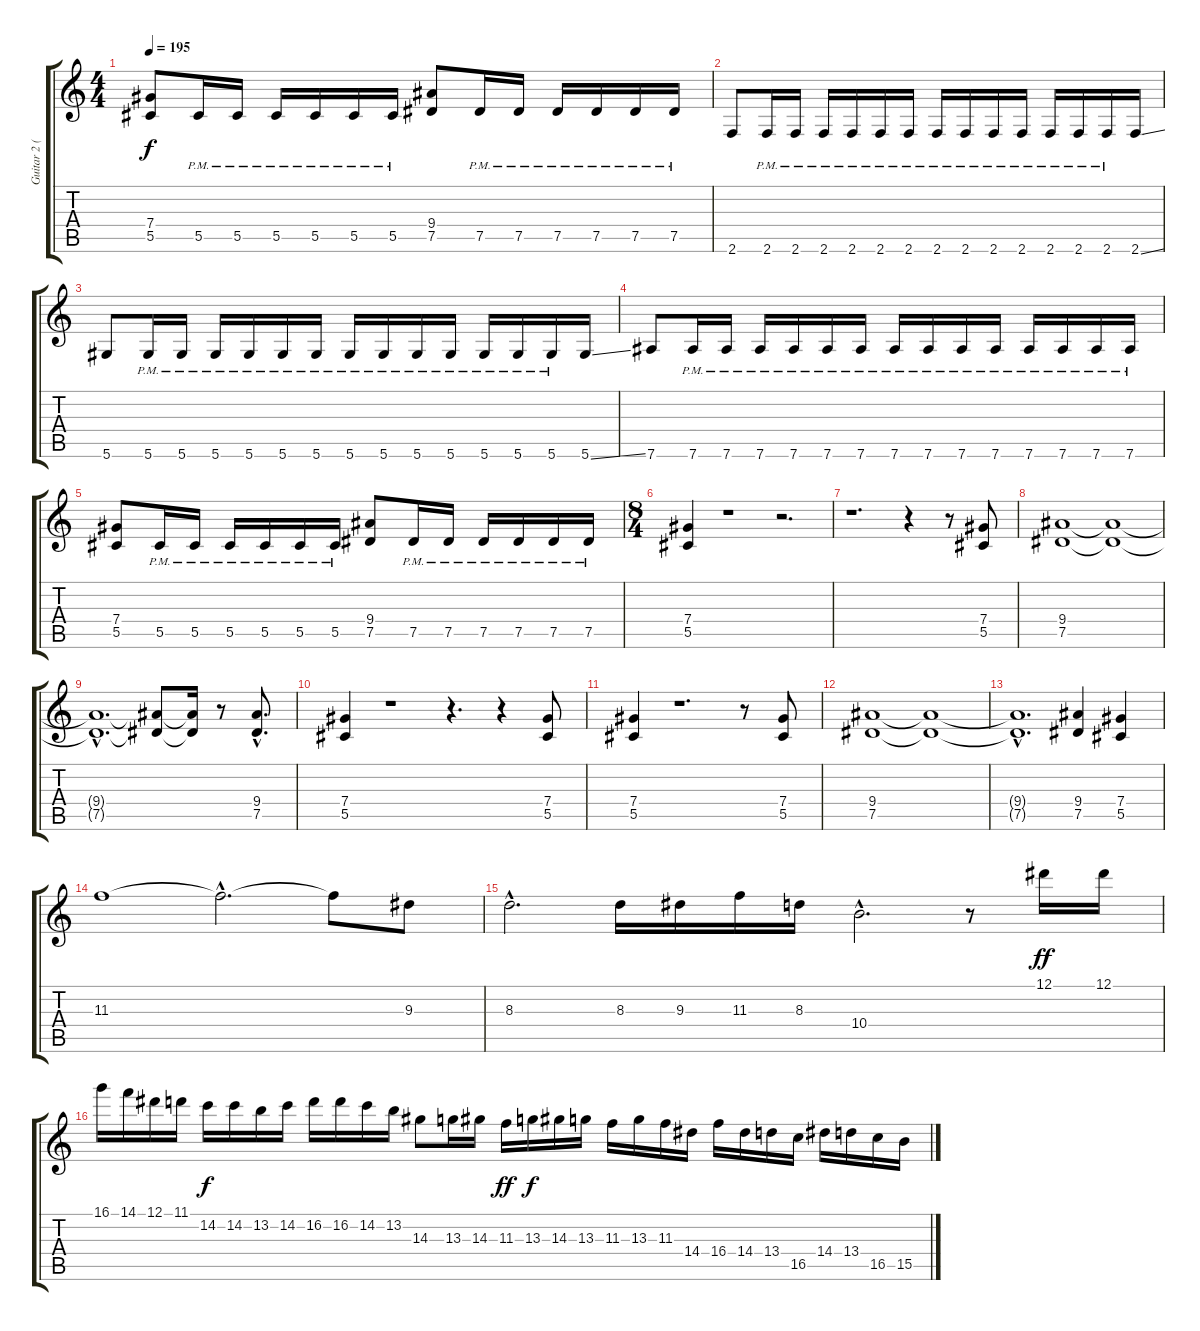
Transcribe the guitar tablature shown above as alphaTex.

\track ("Guitar 2 (Henjo Richter)" "Guitar 2 (") {instrument distortionguitar}
\staff {score tabs}
\tuning (Eb4 Bb3 Gb3 Db3 Ab2 Eb2) {hide}
\ts (4 4)
\tempo 195
\clef g2
\ks c
(7.4 5.5).8{dy f} 5.5{pm}.16 5.5{pm}.16 5.5{pm}.16 5.5{pm}.16 5.5{pm}.16 5.5{pm}.16 (9.4 7.5).8 7.5{pm}.16 7.5{pm}.16 7.5{pm}.16 7.5{pm}.16 7.5{pm}.16 7.5{pm}.16 |
2.6.8 2.6{pm}.16 2.6{pm}.16 2.6{pm}.16 2.6{pm}.16 2.6{pm}.16 2.6{pm}.16 2.6{pm}.16 2.6{pm}.16 2.6{pm}.16 2.6{pm}.16 2.6{pm}.16 2.6{pm}.16 2.6{pm}.16 2.6{ss}.16 |
5.6.8 5.6{pm}.16 5.6{pm}.16 5.6{pm}.16 5.6{pm}.16 5.6{pm}.16 5.6{pm}.16 5.6{pm}.16 5.6{pm}.16 5.6{pm}.16 5.6{pm}.16 5.6{pm}.16 5.6{pm}.16 5.6{pm}.16 5.6{ss}.16 |
7.6.8 7.6{pm}.16 7.6{pm}.16 7.6{pm}.16 7.6{pm}.16 7.6{pm}.16 7.6{pm}.16 7.6{pm}.16 7.6{pm}.16 7.6{pm}.16 7.6{pm}.16 7.6{pm}.16 7.6{pm}.16 7.6{pm}.16 7.6{pm}.16 |
(7.4 5.5).8 5.5{pm}.16 5.5{pm}.16 5.5{pm}.16 5.5{pm}.16 5.5{pm}.16 5.5{pm}.16 (9.4 7.5).8 7.5{pm}.16 7.5{pm}.16 7.5{pm}.16 7.5{pm}.16 7.5{pm}.16 7.5{pm}.16 |
\ts (8 4)
(7.4 5.5).4 r.1 r.2{d} |
r.1{d} r.4 r.8 (7.4 5.5).8 |
(9.4 7.5).1 (9.4{t} 7.5{t}).1 |
(9.4{hac t} 7.5{hac t}).1{d} (9.4{t} 7.5{t}).8 (9.4{t} 7.5{t}).16 r.8 (9.4{hac} 7.5{hac}).8{d} |
(7.4 5.5).4 r.1 r.4{d} r.4 (7.4 5.5).8 |
(7.4 5.5).4 r.1{d} r.8 (7.4 5.5).8 |
(9.4 7.5).1 (9.4{t} 7.5{t}).1 |
(9.4{hac t} 7.5{hac t}).1{d} (9.4 7.5).4 (7.4 5.5).4 |
11.3.1{balance 8} 11.3{hac t}.2{d} 11.3{t}.8 9.3.8 |
8.3{hac}.2{d} 8.3.16 9.3.16 11.3.16 8.3.16 10.4{hac}.2{d} r.8 12.1.16{dy ff} 12.1.16 |
16.1.16 14.1.16 12.1.16 11.1.16 14.2.16{dy f} 14.2.16 13.2.16 14.2.16 16.2.16 16.2.16 14.2.16 13.2.16 14.3.8 13.3.16 14.3.16 11.3.16{dy ff} 13.3.16{dy f} 14.3.16 13.3.16 11.3.16 13.3.16 11.3.16 14.4.16 16.4.16 14.4.16 13.4.16 16.5.16 14.4.16 13.4.16 16.5.16 15.5.16
